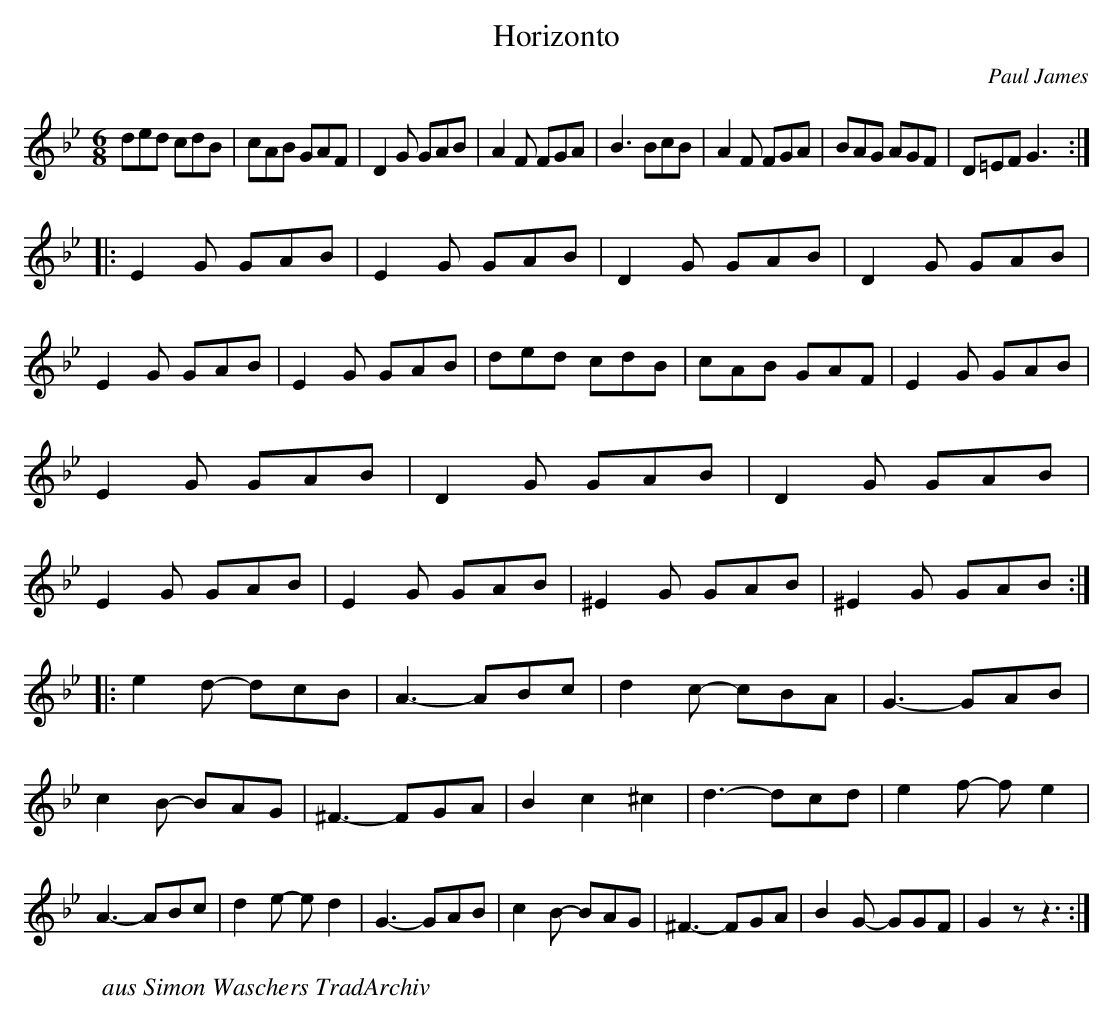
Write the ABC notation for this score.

X:1
T:Horizonto
C:Paul James
M:6/8
L:1/8
K:Gm
ded cdB | cAB GAF | D2G GAB | A2F FGA |\
B3 BcB | A2F FGA | BAG AGF | D=EF G3 :|
|:\
E2G GAB | E2G GAB | D2G GAB | D2G GAB |\
E2G GAB | E2G GAB | ded cdB | cAB GAF |\
E2G GAB | E2G GAB | D2G GAB | D2G GAB |\
E2G GAB | E2G GAB | ^E2G GAB | ^E2G GAB :|
|:\
e2d- dcB | A3- ABc | d2c- cBA | G3- GAB |\
c2B- BAG | ^F3- FGA | B2c2^c2 | d3- dcd |\
e2f- fe2 | A3- ABc | d2e- ed2 | G3- GAB |\
c2B- BAG | ^F3- FGA | B2G- GGF | G2z z3 :|
W:aus Simon Waschers TradArchiv
